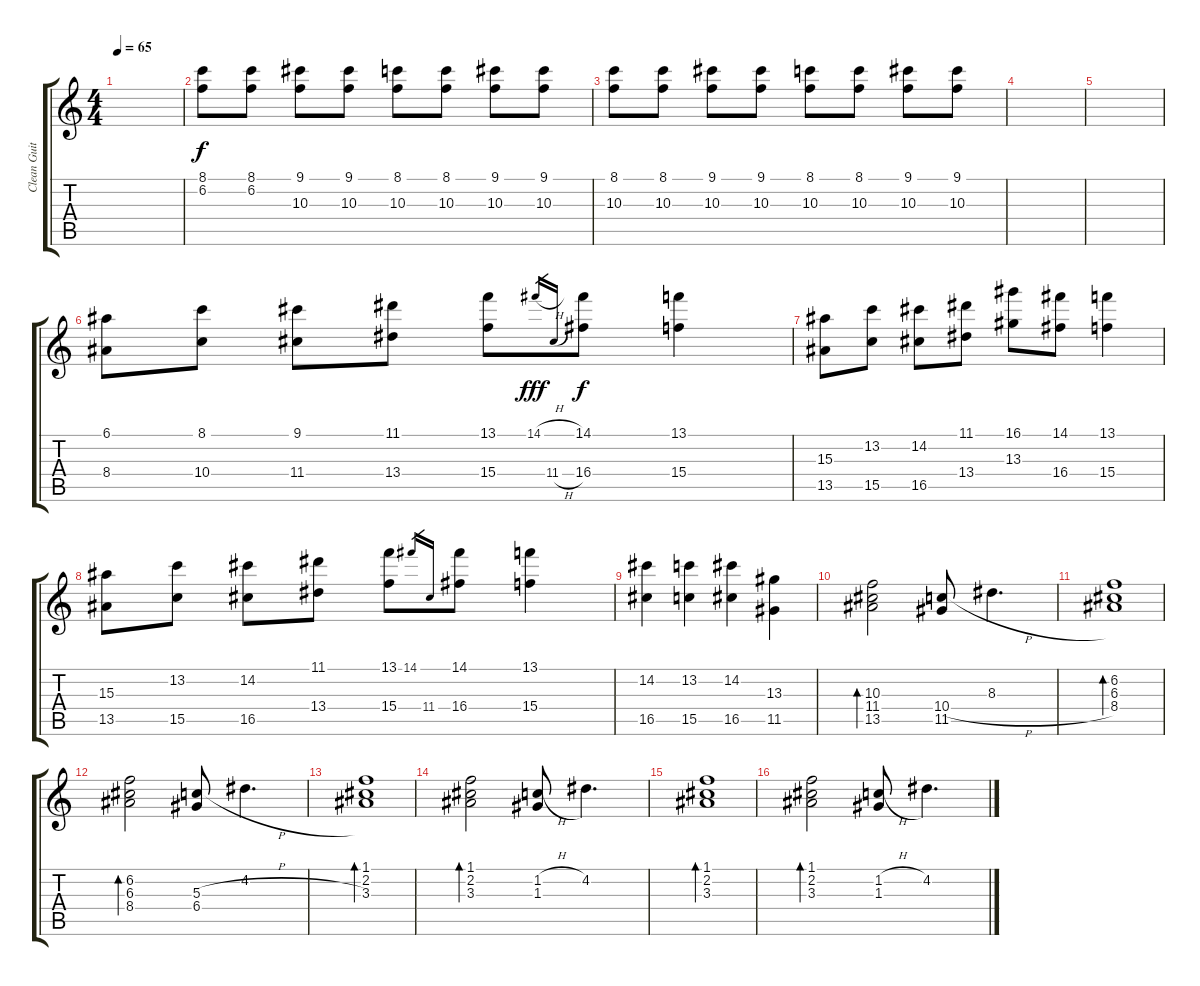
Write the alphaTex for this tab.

\track ("Clean Guitar" "Clean Guit") {instrument electricguitarjazz}
\staff {score tabs}
\tuning (E4 B3 G3 D3 A2 C2) {hide}
\ts (4 4)
\tempo 65
\clef g2
\ks c
|
(8.1 6.2).8{instrument distortionguitar} (8.1 6.2).8 (9.1 10.3).8 (9.1 10.3).8 (8.1 10.3).8 (8.1 10.3).8 (9.1 10.3).8 (9.1 10.3).8 |
(8.1 10.3).8 (8.1 10.3).8 (9.1 10.3).8 (9.1 10.3).8 (8.1 10.3).8 (8.1 10.3).8 (9.1 10.3).8 (9.1 10.3).8 |
|
|
(6.1 8.4).8 (8.1 10.4).8 (9.1 11.4).8 (11.1 13.4).8 (13.1 15.4).8 14.1{h}.16{gr dy fff} 11.4{h}.16{gr} (14.1 16.4).8{dy f} (13.1 15.4).4 |
(15.3 13.5).8 (13.2 15.5).8 (14.2 16.5).8 (11.1 13.4).8 (16.1 13.3).8 (14.1 16.4).8 (13.1 15.4).4 |
(15.3 13.5).8 (13.2 15.5).8 (14.2 16.5).8 (11.1 13.4).8 (13.1 15.4).8 14.1.16{gr} 11.4.16{gr} (14.1 16.4).8 (13.1 15.4).4 |
(14.2 16.5).4 (13.2 15.5).4 (14.2 16.5).4 (13.3 11.5).4 |
(10.3 11.4 13.5).2{bd 60 instrument electricguitarjazz} (10.4{h} 11.5).8 8.3.4{d} |
(6.2 6.3 8.4).1{bd 60} |
(6.2 6.3 8.4).2{bd 60} (5.3{h} 6.4).8 4.2.4{d} |
(1.1 2.2 3.3).1{bd 60} |
(1.1 2.2 3.3).2{bd 60} (1.2{h} 1.3).8 4.2.4{d} |
(1.1 2.2 3.3).1{bd 60} |
(1.1 2.2 3.3).2{bd 60} (1.2{h} 1.3).8 4.2.4{d}
